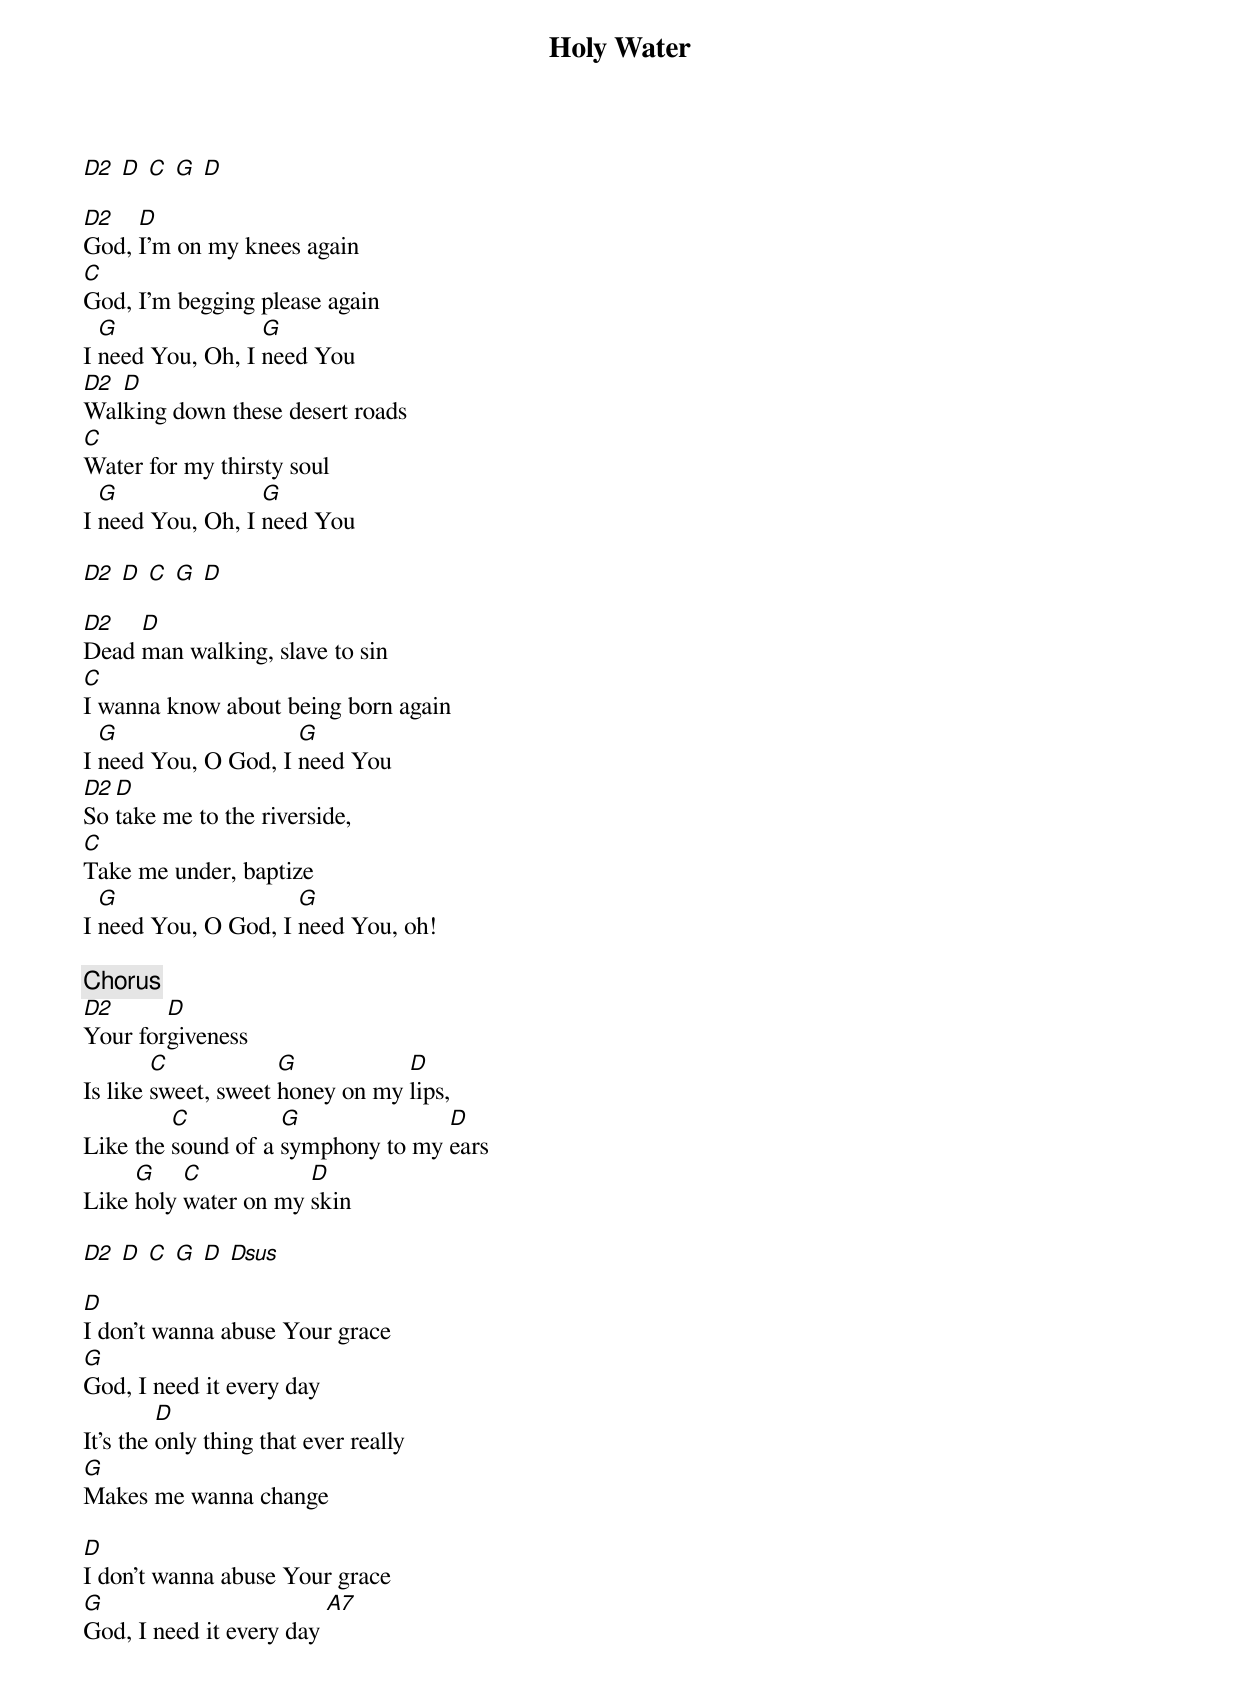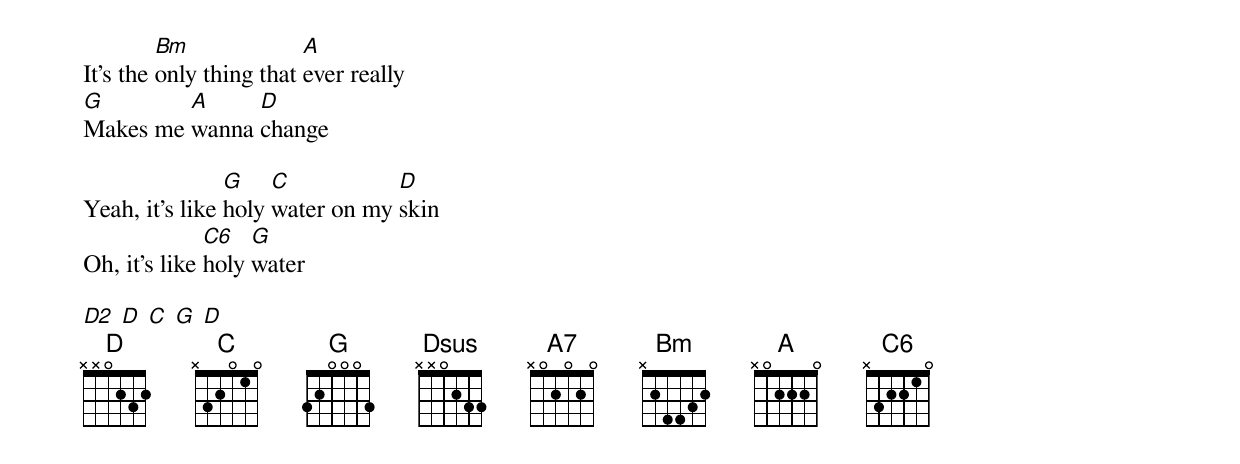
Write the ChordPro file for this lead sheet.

{Title: Holy Water}
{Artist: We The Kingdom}

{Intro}
[D2] [D] [C] [G] [D]

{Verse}
[D2]God, [D]I’m on my knees again
[C]God, I’m begging please again
I [G]need You, Oh, I [G]need You
[D2]Wal[D]king down these desert roads
[C]Water for my thirsty soul
I [G]need You, Oh, I [G]need You

{Instrumental 1}
[D2] [D] [C] [G] [D]

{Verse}
[D2]Dead [D]man walking, slave to sin
[C]I wanna know about being born again
I [G]need You, O God, I [G]need You
[D2]So [D]take me to the riverside,
[C]Take me under, baptize
I [G]need You, O God, I [G]need You, oh!

{Chorus}
[D2]Your for[D]giveness
Is like [C]sweet, sweet [G]honey on my [D]lips,
Like the [C]sound of a [G]symphony to my [D]ears
Like [G]holy [C]water on my [D]skin

{Instrumental 2}
[D2] [D] [C] [G] [D] [Dsus]

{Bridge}
[D]I don’t wanna abuse Your grace
[G]God, I need it every day
It’s the [D]only thing that ever really
[G]Makes me wanna change

{Bridge 2}
[D]I don’t wanna abuse Your grace
[G]God, I need it every day [A7]
It’s the [Bm]only thing that [A]ever really
[G]Makes me [A]wanna [D]change

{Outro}
Yeah, it's like [G]holy [C]water on my [D]skin
Oh, it's like [C6]holy [G]water

{Instrumental 3}
[D2] [D] [C] [G] [D]
